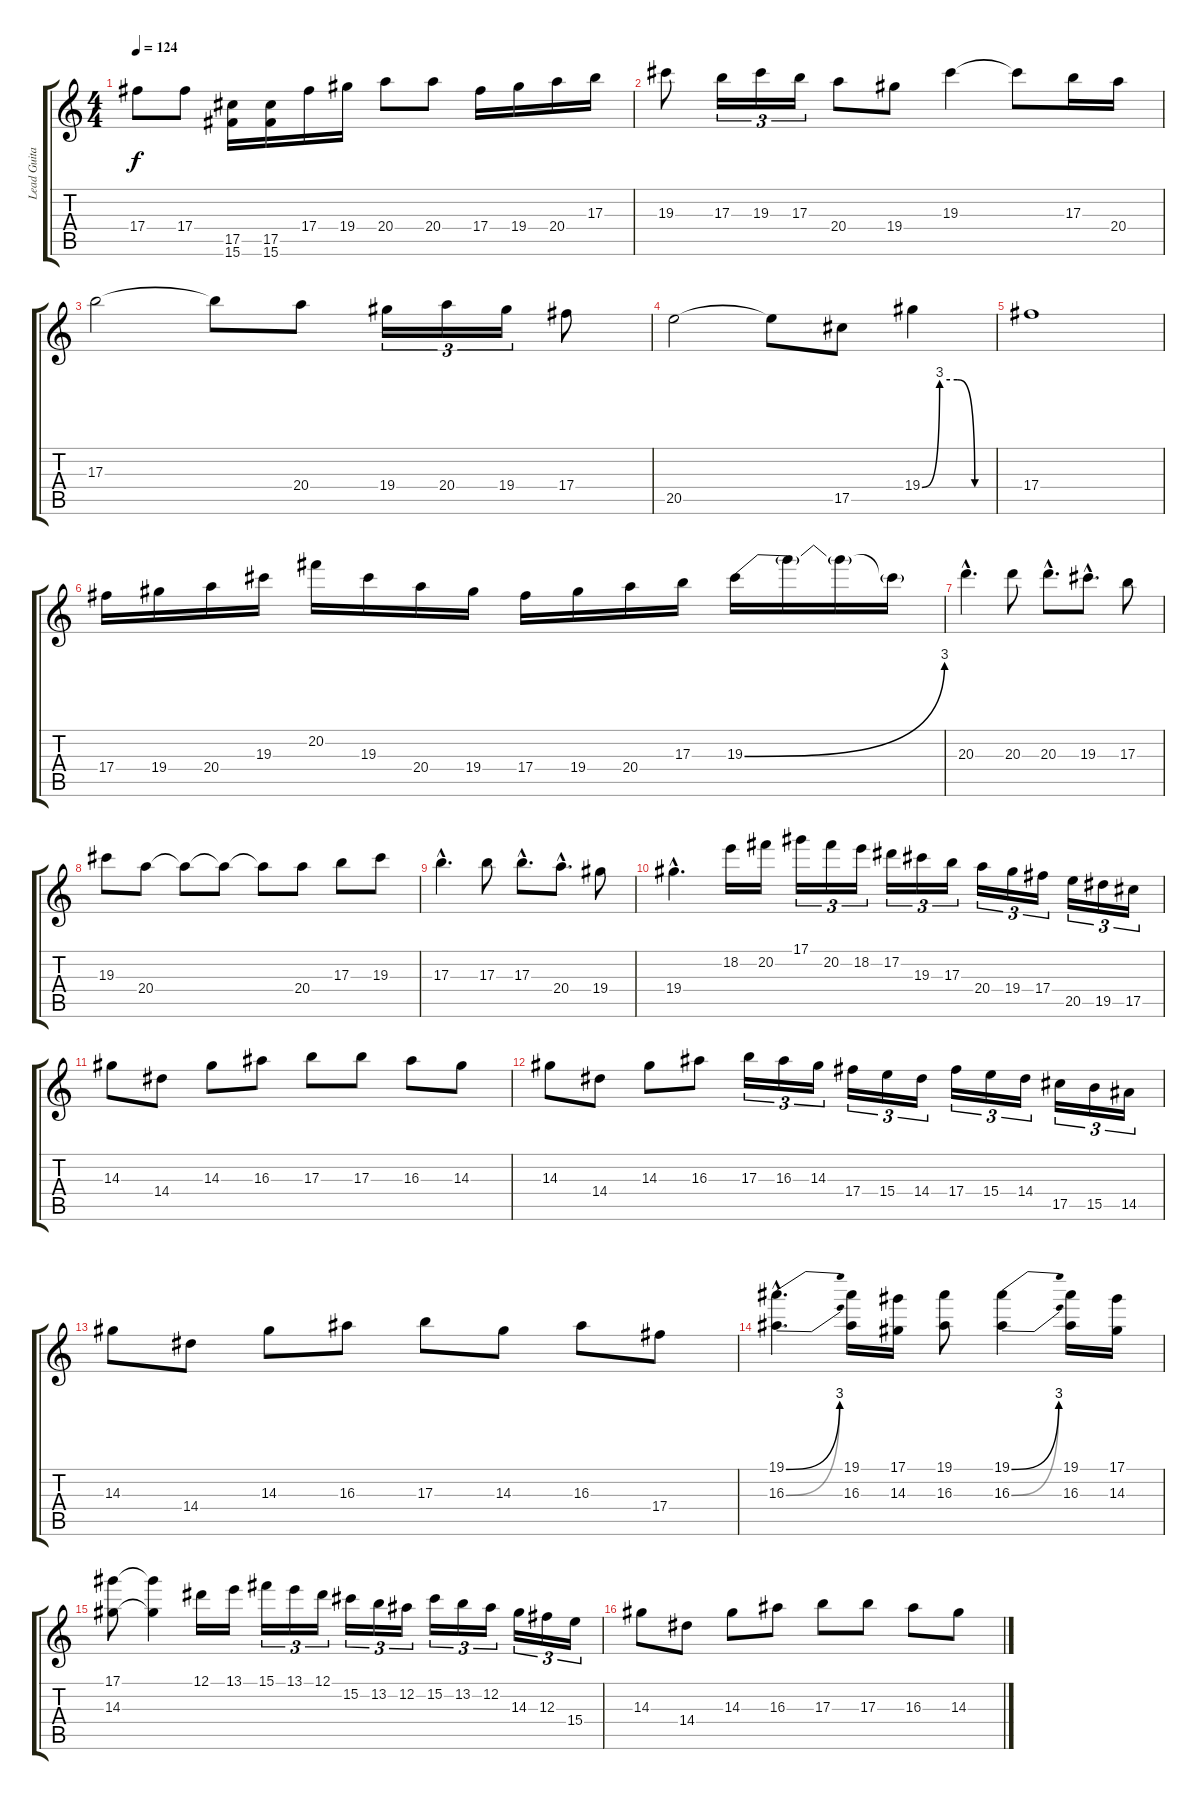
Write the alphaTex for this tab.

\track ("Lead Guitar" "Lead Guita") {instrument distortionguitar}
\staff {score tabs}
\tuning (Eb4 Bb3 Gb3 Db3 Ab2 Eb2) {hide}
\ts (4 4)
\tempo 124
\clef g2
\ks c
17.4.8{dy f} 17.4.8 (17.5 15.6).16 (17.5 15.6).16 17.4.16 19.4.16 20.4.8 20.4.8 17.4.16 19.4.16 20.4.16 17.3.16 |
19.3.8 17.3.16{tu (3 2)} 19.3.16{tu (3 2)} 17.3.16{tu (3 2)} 20.4.8 19.4.8 19.3.4 19.3{t}.8 17.3.16 20.4.16 |
17.3.2 17.3{t}.8 20.4.8 19.4.16{tu (3 2)} 20.4.16{tu (3 2)} 19.4.16{tu (3 2)} 17.4.8 |
20.5.2 20.5{t}.8 17.5.8 19.4{be (custom 0 0 15 12 30 12 45 0 60 0)}.4 |
17.4.1 |
17.4.16 19.4.16 20.4.16 19.3.16 20.2.16 19.3.16 20.4.16 19.4.16 17.4.16 19.4.16 20.4.16 17.3.16 19.3{be (bend 0 0 60 12)}.16 19.3{t}.16 19.3{t}.16 19.3{t}.16 |
20.3{hac}.4{d} 20.3.8 20.3{hac}.8{d} 19.3{hac}.8{d} 17.3.8 |
19.3.8 20.4.8 20.4{t}.8 20.4{t}.8 20.4{t}.8 20.4.8 17.3.8 19.3.8 |
17.3{hac}.4{d} 17.3.8 17.3{hac}.8{d} 20.4{hac}.8{d} 19.4.8 |
19.4{hac}.4{d} 18.2.16 20.2.16 17.1.16{tu (3 2)} 20.2.16{tu (3 2)} 18.2.16{tu (3 2)} 17.2.16{tu (3 2)} 19.3.16{tu (3 2)} 17.3.16{tu (3 2)} 20.4.16{tu (3 2)} 19.4.16{tu (3 2)} 17.4.16{tu (3 2)} 20.5.16{tu (3 2)} 19.5.16{tu (3 2)} 17.5.16{tu (3 2)} |
14.3.8 14.4.8 14.3.8 16.3.8 17.3.8 17.3.8 16.3.8 14.3.8 |
14.3.8 14.4.8 14.3.8 16.3.8 17.3.16{tu (3 2)} 16.3.16{tu (3 2)} 14.3.16{tu (3 2)} 17.4.16{tu (3 2)} 15.4.16{tu (3 2)} 14.4.16{tu (3 2)} 17.4.16{tu (3 2)} 15.4.16{tu (3 2)} 14.4.16{tu (3 2)} 17.5.16{tu (3 2)} 15.5.16{tu (3 2)} 14.5.16{tu (3 2)} |
14.3.8 14.4.8 14.3.8 16.3.8 17.3.8 14.3.8 16.3.8 17.4.8 |
(19.1{be (bend 0 0 60 12) hac} 16.3{be (bend 0 0 60 12) hac}).4{d} (19.1 16.3).16 (17.1 14.3).16 (19.1 16.3).8 (19.1{be (bend 0 0 60 12)} 16.3{be (bend 0 0 60 12)}).4 (19.1 16.3).16 (17.1 14.3).16 |
(17.1 14.3).8 (17.1{t} 14.3{t}).4 12.1.16 13.1.16 15.1.16{tu (3 2)} 13.1.16{tu (3 2)} 12.1.16{tu (3 2)} 15.2.16{tu (3 2)} 13.2.16{tu (3 2)} 12.2.16{tu (3 2)} 15.2.16{tu (3 2)} 13.2.16{tu (3 2)} 12.2.16{tu (3 2)} 14.3.16{tu (3 2)} 12.3.16{tu (3 2)} 15.4.16{tu (3 2)} |
14.3.8 14.4.8 14.3.8 16.3.8 17.3.8 17.3.8 16.3.8 14.3.8
